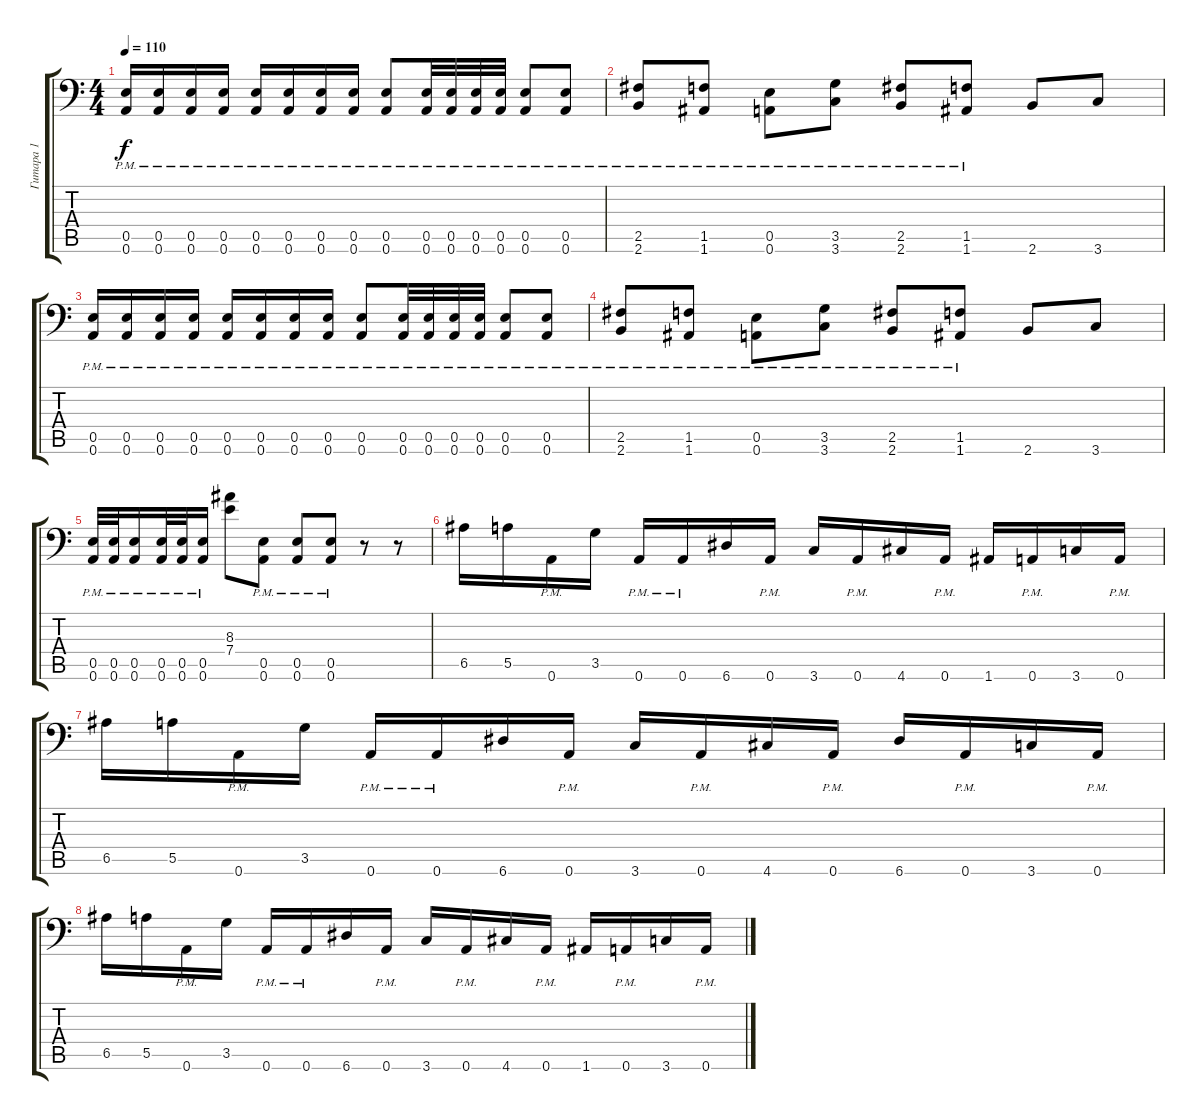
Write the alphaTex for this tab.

\track ("Гитара 1" "Гитара 1") {instrument distortionguitar}
\staff {score tabs}
\tuning (B3 Gb3 D3 A2 E2 A1) {hide}
\ts (4 4)
\tempo 110
\clef f4
\ks c
(0.5{pm} 0.6{pm}).16{dy f} (0.5{pm} 0.6{pm}).16 (0.5{pm} 0.6{pm}).16 (0.5{pm} 0.6{pm}).16 (0.5{pm} 0.6{pm}).16 (0.5{pm} 0.6{pm}).16 (0.5{pm} 0.6{pm}).16 (0.5{pm} 0.6{pm}).16 (0.5{pm} 0.6{pm}).8 (0.5{pm} 0.6{pm}).32 (0.5{pm} 0.6{pm}).32 (0.5{pm} 0.6{pm}).32 (0.5{pm} 0.6{pm}).32 (0.5{pm} 0.6{pm}).8 (0.5{pm} 0.6{pm}).8 |
(2.5{pm} 2.6{pm}).8 (1.5{pm} 1.6{pm}).8 (0.5{pm} 0.6{pm}).8 (3.5{pm} 3.6{pm}).8 (2.5{pm} 2.6{pm}).8 (1.5{pm} 1.6{pm}).8 2.6.8 3.6.8 |
(0.5{pm} 0.6{pm}).16 (0.5{pm} 0.6{pm}).16 (0.5{pm} 0.6{pm}).16 (0.5{pm} 0.6{pm}).16 (0.5{pm} 0.6{pm}).16 (0.5{pm} 0.6{pm}).16 (0.5{pm} 0.6{pm}).16 (0.5{pm} 0.6{pm}).16 (0.5{pm} 0.6{pm}).8 (0.5{pm} 0.6{pm}).32 (0.5{pm} 0.6{pm}).32 (0.5{pm} 0.6{pm}).32 (0.5{pm} 0.6{pm}).32 (0.5{pm} 0.6{pm}).8 (0.5{pm} 0.6{pm}).8 |
(2.5{pm} 2.6{pm}).8 (1.5{pm} 1.6{pm}).8 (0.5{pm} 0.6{pm}).8 (3.5{pm} 3.6{pm}).8 (2.5{pm} 2.6{pm}).8 (1.5{pm} 1.6{pm}).8 2.6.8 3.6.8 |
(0.5{pm} 0.6{pm}).32 (0.5{pm} 0.6{pm}).32 (0.5{pm} 0.6{pm}).16 (0.5{pm} 0.6{pm}).32 (0.5{pm} 0.6{pm}).32 (0.5{pm} 0.6{pm}).16 (8.3 7.4).8 (0.5{pm} 0.6{pm}).8 (0.5{pm} 0.6{pm}).8 (0.5{pm} 0.6{pm}).8 r.8 r.8 |
6.5.16 5.5.16 0.6{pm}.16 3.5.16 0.6{pm}.16 0.6{pm}.16 6.6.16 0.6{pm}.16 3.6.16 0.6{pm}.16 4.6.16 0.6{pm}.16 1.6.16 0.6{pm}.16 3.6.16 0.6{pm}.16 |
6.5.16 5.5.16 0.6{pm}.16 3.5.16 0.6{pm}.16 0.6{pm}.16 6.6.16 0.6{pm}.16 3.6.16 0.6{pm}.16 4.6.16 0.6{pm}.16 6.6.16 0.6{pm}.16 3.6.16 0.6{pm}.16 |
6.5.16 5.5.16 0.6{pm}.16 3.5.16 0.6{pm}.16 0.6{pm}.16 6.6.16 0.6{pm}.16 3.6.16 0.6{pm}.16 4.6.16 0.6{pm}.16 1.6.16 0.6{pm}.16 3.6.16 0.6{pm}.16
